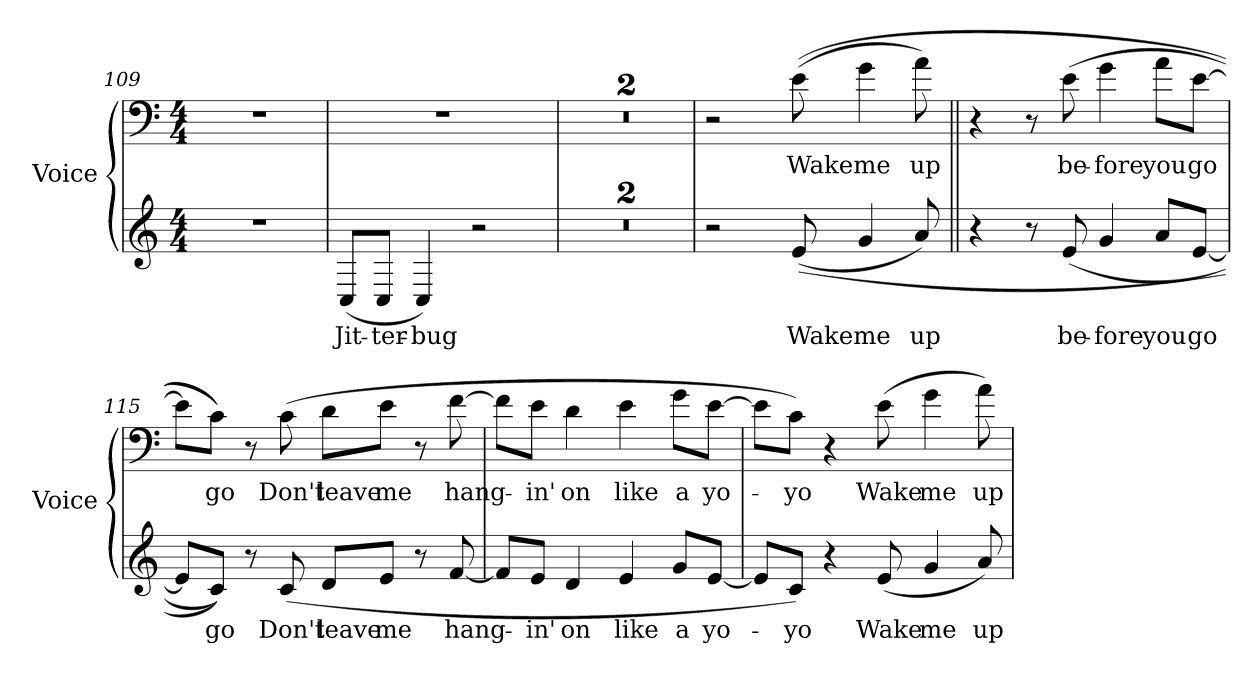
**kern	**text	**kern	**text
*part2	*part2	*part1	*part1
*staff2	*staff2	*staff1	*staff1
*I"Voice	*	*I"Voice	*
*I'Voice	*	*I'Voice	*
*clefG2	*	*clefF4	*
*k[]	*	*k[]	*
*C:	*	*C:	*
*M4/4	*	*M4/4	*
=109	=109	=109	=109
1r	.	1r	.
=110	=110	=110	=110
!	!LO:LY:b:color=#000000	!	!
(8Ci/L	Jit-	1r	.
!	!LO:LY:b:color=#000000	!	!
8Ci/J	-ter-	.	.
!	!LO:LY:b:color=#000000	!	!
4Ci/)	-bug	.	.
2r	.	.	.
=111	=111	=111	=111
1r	.	1r	.
=112	=112	=112	=112
1r	.	1r	.
!!LO:LB:g=z
=113	=113	=113	=113
2r	.	2r	.
!	!LO:LY:b:color=#000000	!	!
!	!	!	!LO:LY:b:color=#000000
((8ei/	Wake	((8ei\	Wake
!	!LO:LY:b:color=#000000	!	!
!	!	!	!LO:LY:b:color=#000000
4gi/	me	4gi\	me
!	!LO:LY:b:color=#000000	!	!
!	!	!	!LO:LY:b:color=#000000
8ai/)	up	8ai\)	up
=114||	=114||	=114||	=114||
4r	.	4r	.
8r	.	8r	.
!	!LO:LY:b:color=#000000	!	!
!	!	!	!LO:LY:b:color=#000000
(8ei/	be-	(8ei\	be-
!	!LO:LY:b:color=#000000	!	!
!	!	!	!LO:LY:b:color=#000000
4gi/	-fore	4gi\	-fore
!	!LO:LY:b:color=#000000	!	!
!	!	!	!LO:LY:b:color=#000000
8ai/L	you	8ai\L	you
!	!LO:LY:b:color=#000000	!	!
!	!	!	!LO:LY:b:color=#000000
[8ei/J	go	[8ei\J	go
=115	=115	=115	=115
8ei/L]	.	8ei\L]	.
!	!LO:LY:b:color=#000000	!	!
!	!	!	!LO:LY:b:color=#000000
8ci/J))	go	8ci\J))	go
8r	.	8r	.
!	!LO:LY:b:color=#000000	!	!
!	!	!	!LO:LY:b:color=#000000
(8ci/	Don't	(8ci\	Don't
!	!LO:LY:b:color=#000000	!	!
!	!	!	!LO:LY:b:color=#000000
8di/L	leave	8di\L	leave
!	!LO:LY:b:color=#000000	!	!
!	!	!	!LO:LY:b:color=#000000
8ei/J	me	8ei\J	me
8r	.	8r	.
!	!LO:LY:b:color=#000000	!	!
!	!	!	!LO:LY:b:color=#000000
[8fi/	hang-	[8fi\	hang-
=116	=116	=116	=116
8fi/L]	.	8fi\L]	.
!	!LO:LY:b:color=#000000	!	!
!	!	!	!LO:LY:b:color=#000000
8ei/J	-in'	8ei\J	-in'
!	!LO:LY:b:color=#000000	!	!
!	!	!	!LO:LY:b:color=#000000
4di/	on	4di\	on
!	!LO:LY:b:color=#000000	!	!
!	!	!	!LO:LY:b:color=#000000
4ei/	like	4ei\	like
!	!LO:LY:b:color=#000000	!	!
!	!	!	!LO:LY:b:color=#000000
8gi/L	a	8gi\L	a
!	!LO:LY:b:color=#000000	!	!
!	!	!	!LO:LY:b:color=#000000
[8ei/J	yo-	[8ei\J	yo-
!!LO:LB:g=z
=117	=117	=117	=117
8ei/L]	.	8ei\L]	.
!	!LO:LY:b:color=#000000	!	!
!	!	!	!LO:LY:b:color=#000000
8ci/J)	-yo	8ci\J)	-yo
4r	.	4r	.
!	!LO:LY:b:color=#000000	!	!
!	!	!	!LO:LY:b:color=#000000
(8ei/	Wake	(8ei\	Wake
!	!LO:LY:b:color=#000000	!	!
!	!	!	!LO:LY:b:color=#000000
4gi/	me	4gi\	me
!	!LO:LY:b:color=#000000	!	!
!	!	!	!LO:LY:b:color=#000000
8ai/)	up	8ai\)	up
=	=	=	=
*-	*-	*-	*-
